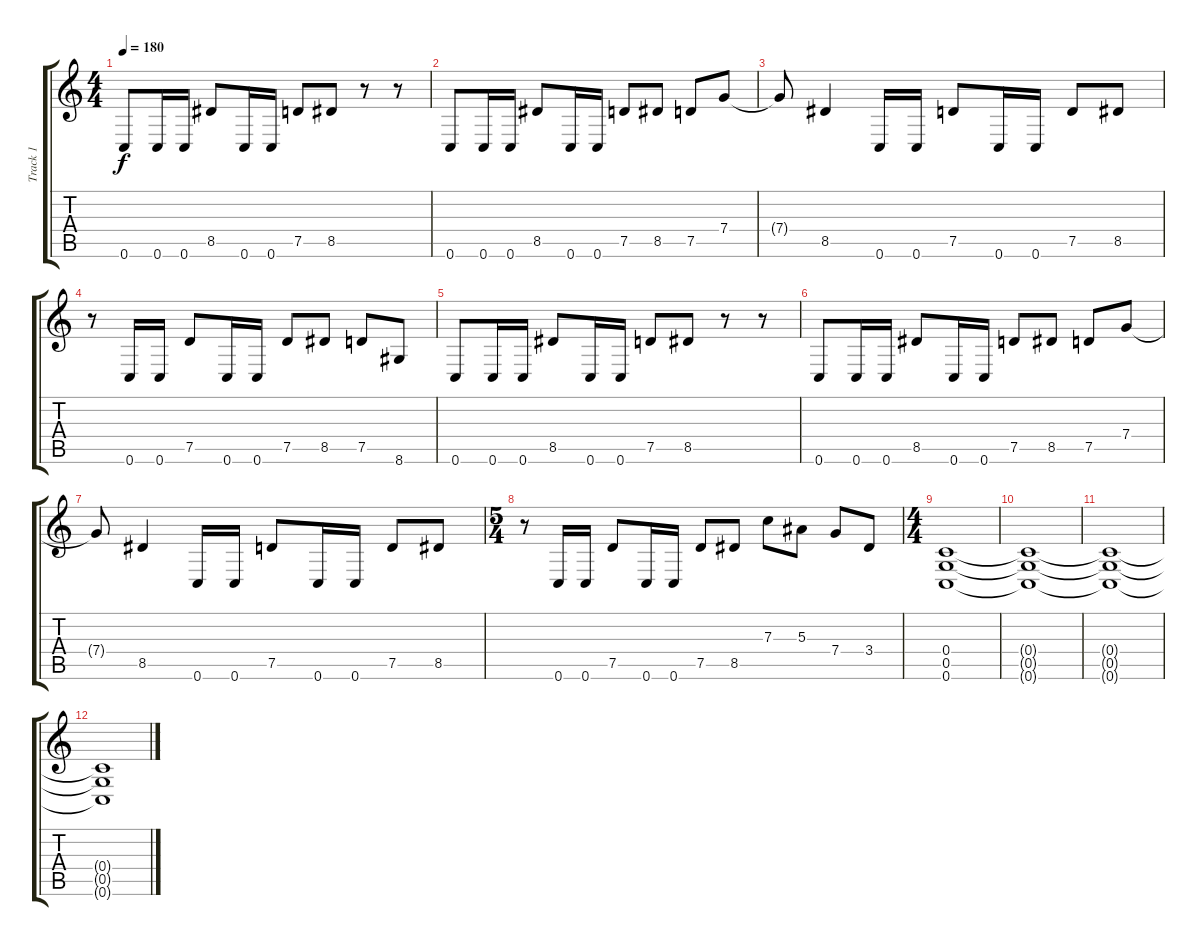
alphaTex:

\track ("Track 1" "Track 1") {instrument distortionguitar}
\staff {score tabs}
\tuning (D4 A3 F3 C3 G2 C2) {hide}
\ts (4 4)
\tempo 180
\clef g2
\ks c
0.6.8{dy f} 0.6.16 0.6.16 8.5.8 0.6.16 0.6.16 7.5.8 8.5.8 r.8 r.8 |
0.6.8 0.6.16 0.6.16 8.5.8 0.6.16 0.6.16 7.5.8 8.5.8 7.5.8 7.4.8 |
7.4{t}.8 8.5.4 0.6.16 0.6.16 7.5.8 0.6.16 0.6.16 7.5.8 8.5.8 |
r.8 0.6.16 0.6.16 7.5.8 0.6.16 0.6.16 7.5.8 8.5.8 7.5.8 8.6.8 |
0.6.8 0.6.16 0.6.16 8.5.8 0.6.16 0.6.16 7.5.8 8.5.8 r.8 r.8 |
0.6.8 0.6.16 0.6.16 8.5.8 0.6.16 0.6.16 7.5.8 8.5.8 7.5.8 7.4.8 |
7.4{t}.8 8.5.4 0.6.16 0.6.16 7.5.8 0.6.16 0.6.16 7.5.8 8.5.8 |
\ts (5 4)
r.8 0.6.16 0.6.16 7.5.8 0.6.16 0.6.16 7.5.8 8.5.8 7.3.8 5.3.8 7.4.8 3.4.8 |
\ts (4 4)
(0.4 0.5 0.6).1 |
(0.4{t} 0.5{t} 0.6{t}).1 |
(0.4{t} 0.5{t} 0.6{t}).1 |
(0.4{t} 0.5{t} 0.6{t}).1
